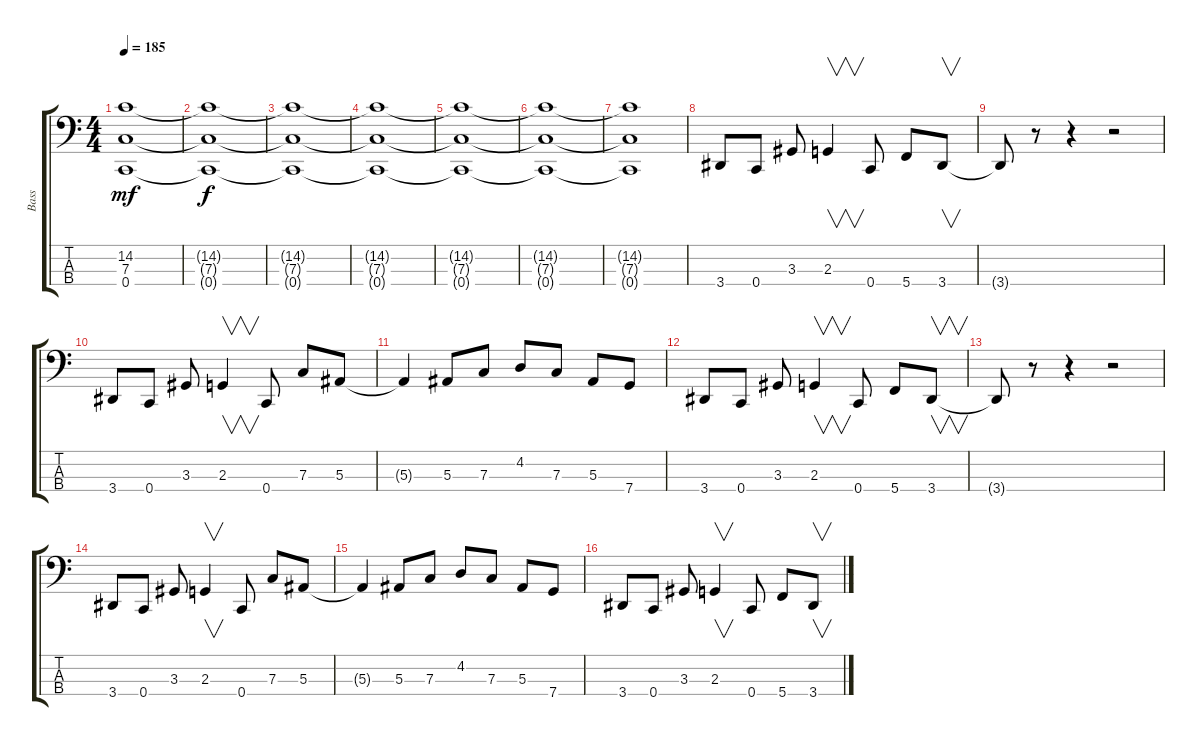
\track ("Bass" "Bass") {instrument slapbass1}
\staff {score tabs}
\tuning (Eb2 Bb1 F1 C1) {hide}
\ts (4 4)
\tempo 185
\clef f4
\ks c
(14.2 7.3 0.4).1{dy mf instrument synthstrings1} |
(14.2{t} 7.3{t} 0.4{t}).1{dy f} |
(14.2{t} 7.3{t} 0.4{t}).1 |
(14.2{t} 7.3{t} 0.4{t}).1 |
(14.2{t} 7.3{t} 0.4{t}).1 |
(14.2{t} 7.3{t} 0.4{t}).1 |
(14.2{t} 7.3{t} 0.4{t}).1 |
3.4.8{instrument slapbass1} 0.4.8 3.3.8 2.3.4{v} 0.4.8 5.4.8 3.4.8{v} |
3.4{t}.8 r.8 r.4 r.2 |
3.4.8 0.4.8 3.3.8 2.3.4{v} 0.4.8 7.3.8 5.3.8 |
5.3{t}.4 5.3.8 7.3.8 4.2.8 7.3.8 5.3.8 7.4.8 |
3.4.8 0.4.8 3.3.8 2.3.4{v} 0.4.8 5.4.8 3.4.8{v} |
3.4{t}.8 r.8 r.4 r.2 |
3.4.8 0.4.8 3.3.8 2.3.4{v} 0.4.8 7.3.8 5.3.8 |
5.3{t}.4 5.3.8 7.3.8 4.2.8 7.3.8 5.3.8 7.4.8 |
3.4.8 0.4.8 3.3.8 2.3.4{v} 0.4.8 5.4.8 3.4.8{v}
